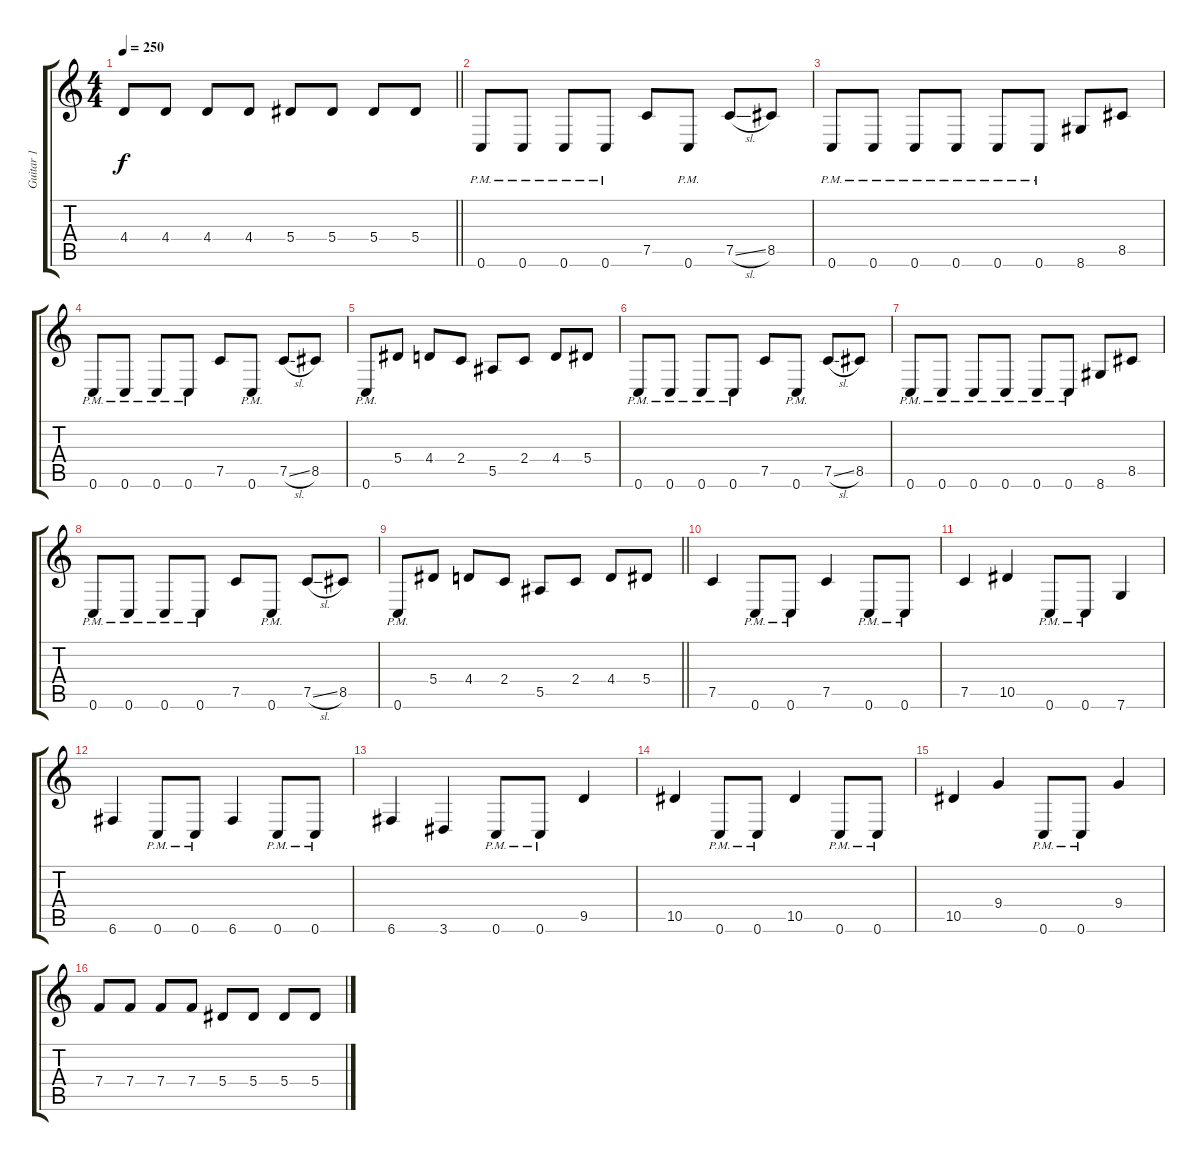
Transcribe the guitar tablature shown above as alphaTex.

\track ("Guitar 1" "Guitar 1") {instrument distortionguitar}
\staff {score tabs}
\tuning (C4 G3 Eb3 Bb2 F2 C2) {hide}
\ts (4 4)
\tempo 250
\clef g2
\barLineRight lightlight
\ks c
4.4.8{dy f} 4.4.8 4.4.8 4.4.8 5.4.8 5.4.8 5.4.8 5.4.8 |
0.6{pm}.8 0.6{pm}.8 0.6{pm}.8 0.6{pm}.8 7.5.8 0.6{pm}.8 7.5{sl}.8 8.5.8 |
0.6{pm}.8 0.6{pm}.8 0.6{pm}.8 0.6{pm}.8 0.6{pm}.8 0.6{pm}.8 8.6.8 8.5.8 |
0.6{pm}.8 0.6{pm}.8 0.6{pm}.8 0.6{pm}.8 7.5.8 0.6{pm}.8 7.5{sl}.8 8.5.8 |
0.6{pm}.8 5.4.8 4.4.8 2.4.8 5.5.8 2.4.8 4.4.8 5.4.8 |
0.6{pm}.8 0.6{pm}.8 0.6{pm}.8 0.6{pm}.8 7.5.8 0.6{pm}.8 7.5{sl}.8 8.5.8 |
0.6{pm}.8 0.6{pm}.8 0.6{pm}.8 0.6{pm}.8 0.6{pm}.8 0.6{pm}.8 8.6.8 8.5.8 |
0.6{pm}.8 0.6{pm}.8 0.6{pm}.8 0.6{pm}.8 7.5.8 0.6{pm}.8 7.5{sl}.8 8.5.8 |
\barLineRight lightlight
0.6{pm}.8 5.4.8 4.4.8 2.4.8 5.5.8 2.4.8 4.4.8 5.4.8 |
7.5.4 0.6{pm}.8 0.6{pm}.8 7.5.4 0.6{pm}.8 0.6{pm}.8 |
7.5.4 10.5.4 0.6{pm}.8 0.6{pm}.8 7.6.4 |
6.6.4 0.6{pm}.8 0.6{pm}.8 6.6.4 0.6{pm}.8 0.6{pm}.8 |
6.6.4 3.6.4 0.6{pm}.8 0.6{pm}.8 9.5.4 |
10.5.4 0.6{pm}.8 0.6{pm}.8 10.5.4 0.6{pm}.8 0.6{pm}.8 |
10.5.4 9.4.4 0.6{pm}.8 0.6{pm}.8 9.4.4 |
7.4.8 7.4.8 7.4.8 7.4.8 5.4.8 5.4.8 5.4.8 5.4.8
